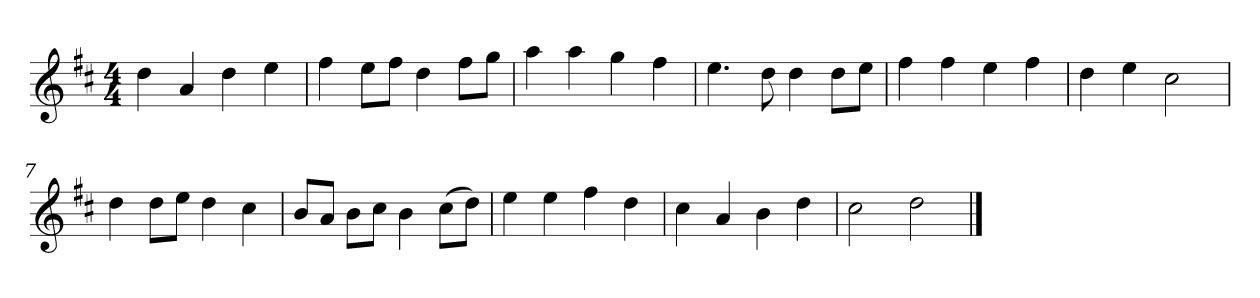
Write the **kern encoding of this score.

**kern
*part1
*staff1
*k[f#c#]
*M4/4
*MM120
=1
4dd
4a
4dd
4ee
=2
4ff#
8eeL
8ff#J
4dd
8ff#L
8ggJ
=3
4aa
4aa
4gg
4ff#
=4
4.ee
8dd
4dd
8ddL
8eeJ
=5
4ff#
4ff#
4ee
4ff#
=6
4dd
4ee
2cc#
=7
4dd
8ddL
8eeJ
4dd
4cc#
=8
8bL
8aJ
8bL
8cc#J
4b
(8cc#L
8ddJ)
=9
4ee
4ee
4ff#
4dd
=10
4cc#
4a
4b
4dd
=11
2cc#
2dd
==
*-
